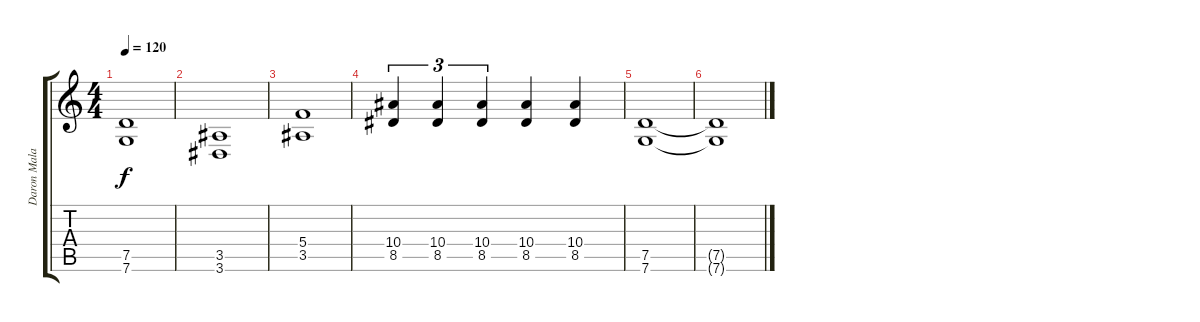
\track ("Daron Malakian (Overdrive)" "Daron Mala") {instrument overdrivenguitar}
\staff {score tabs}
\tuning (D4 A3 F3 C3 G2 C2) {hide}
\ts (4 4)
\tempo 120
\clef g2
\ks c
(7.5 7.6).1{dy f} |
(3.5 3.6).1 |
(5.4 3.5).1 |
(10.4 8.5).4{tu (3 2)} (10.4 8.5).4{tu (3 2)} (10.4 8.5).4{tu (3 2)} (10.4 8.5).4 (10.4 8.5).4 |
(7.5 7.6).1 |
(7.5{t} 7.6{t}).1
